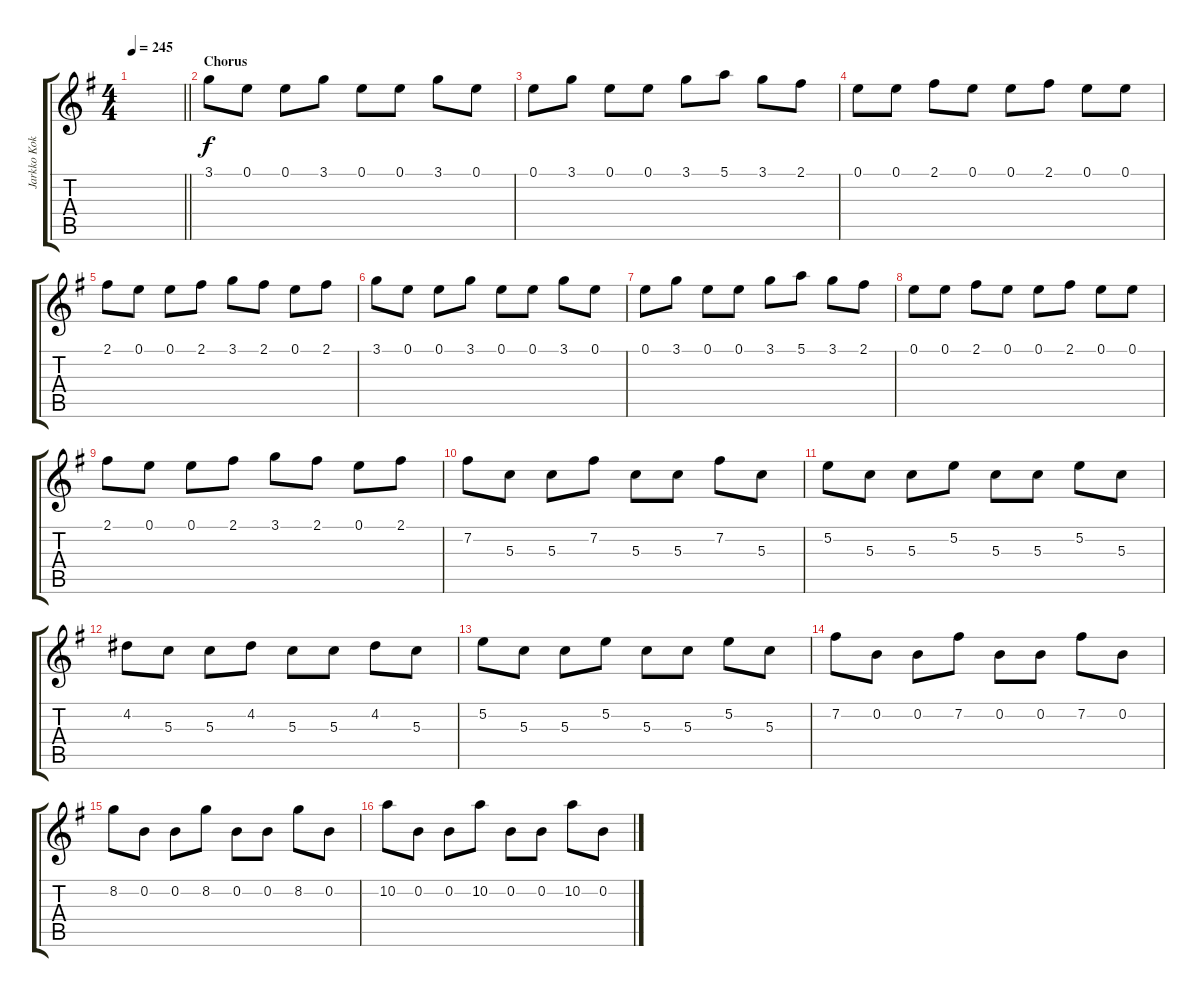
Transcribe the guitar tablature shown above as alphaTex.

\track ("Jarkko Kokko (lead gutar)" "Jarkko Kok") {instrument overdrivenguitar}
\staff {score tabs}
\tuning (E4 B3 G3 D3 A2 E2) {hide}
\ts (4 4)
\tempo 245
\clef g2
\barLineRight lightlight
\ks eminor
|
\section ("" "Chorus")
3.1.8 0.1.8 0.1.8 3.1.8 0.1.8 0.1.8 3.1.8 0.1.8 |
0.1.8 3.1.8 0.1.8 0.1.8 3.1.8 5.1.8 3.1.8 2.1.8 |
0.1.8 0.1.8 2.1.8 0.1.8 0.1.8 2.1.8 0.1.8 0.1.8 |
2.1.8 0.1.8 0.1.8 2.1.8 3.1.8 2.1.8 0.1.8 2.1.8 |
3.1.8 0.1.8 0.1.8 3.1.8 0.1.8 0.1.8 3.1.8 0.1.8 |
0.1.8 3.1.8 0.1.8 0.1.8 3.1.8 5.1.8 3.1.8 2.1.8 |
0.1.8 0.1.8 2.1.8 0.1.8 0.1.8 2.1.8 0.1.8 0.1.8 |
2.1.8 0.1.8 0.1.8 2.1.8 3.1.8 2.1.8 0.1.8 2.1.8 |
7.2.8 5.3.8 5.3.8 7.2.8 5.3.8 5.3.8 7.2.8 5.3.8 |
5.2.8 5.3.8 5.3.8 5.2.8 5.3.8 5.3.8 5.2.8 5.3.8 |
4.2.8 5.3.8 5.3.8 4.2.8 5.3.8 5.3.8 4.2.8 5.3.8 |
5.2.8 5.3.8 5.3.8 5.2.8 5.3.8 5.3.8 5.2.8 5.3.8 |
7.2.8 0.2.8 0.2.8 7.2.8 0.2.8 0.2.8 7.2.8 0.2.8 |
8.2.8 0.2.8 0.2.8 8.2.8 0.2.8 0.2.8 8.2.8 0.2.8 |
10.2.8 0.2.8 0.2.8 10.2.8 0.2.8 0.2.8 10.2.8 0.2.8
